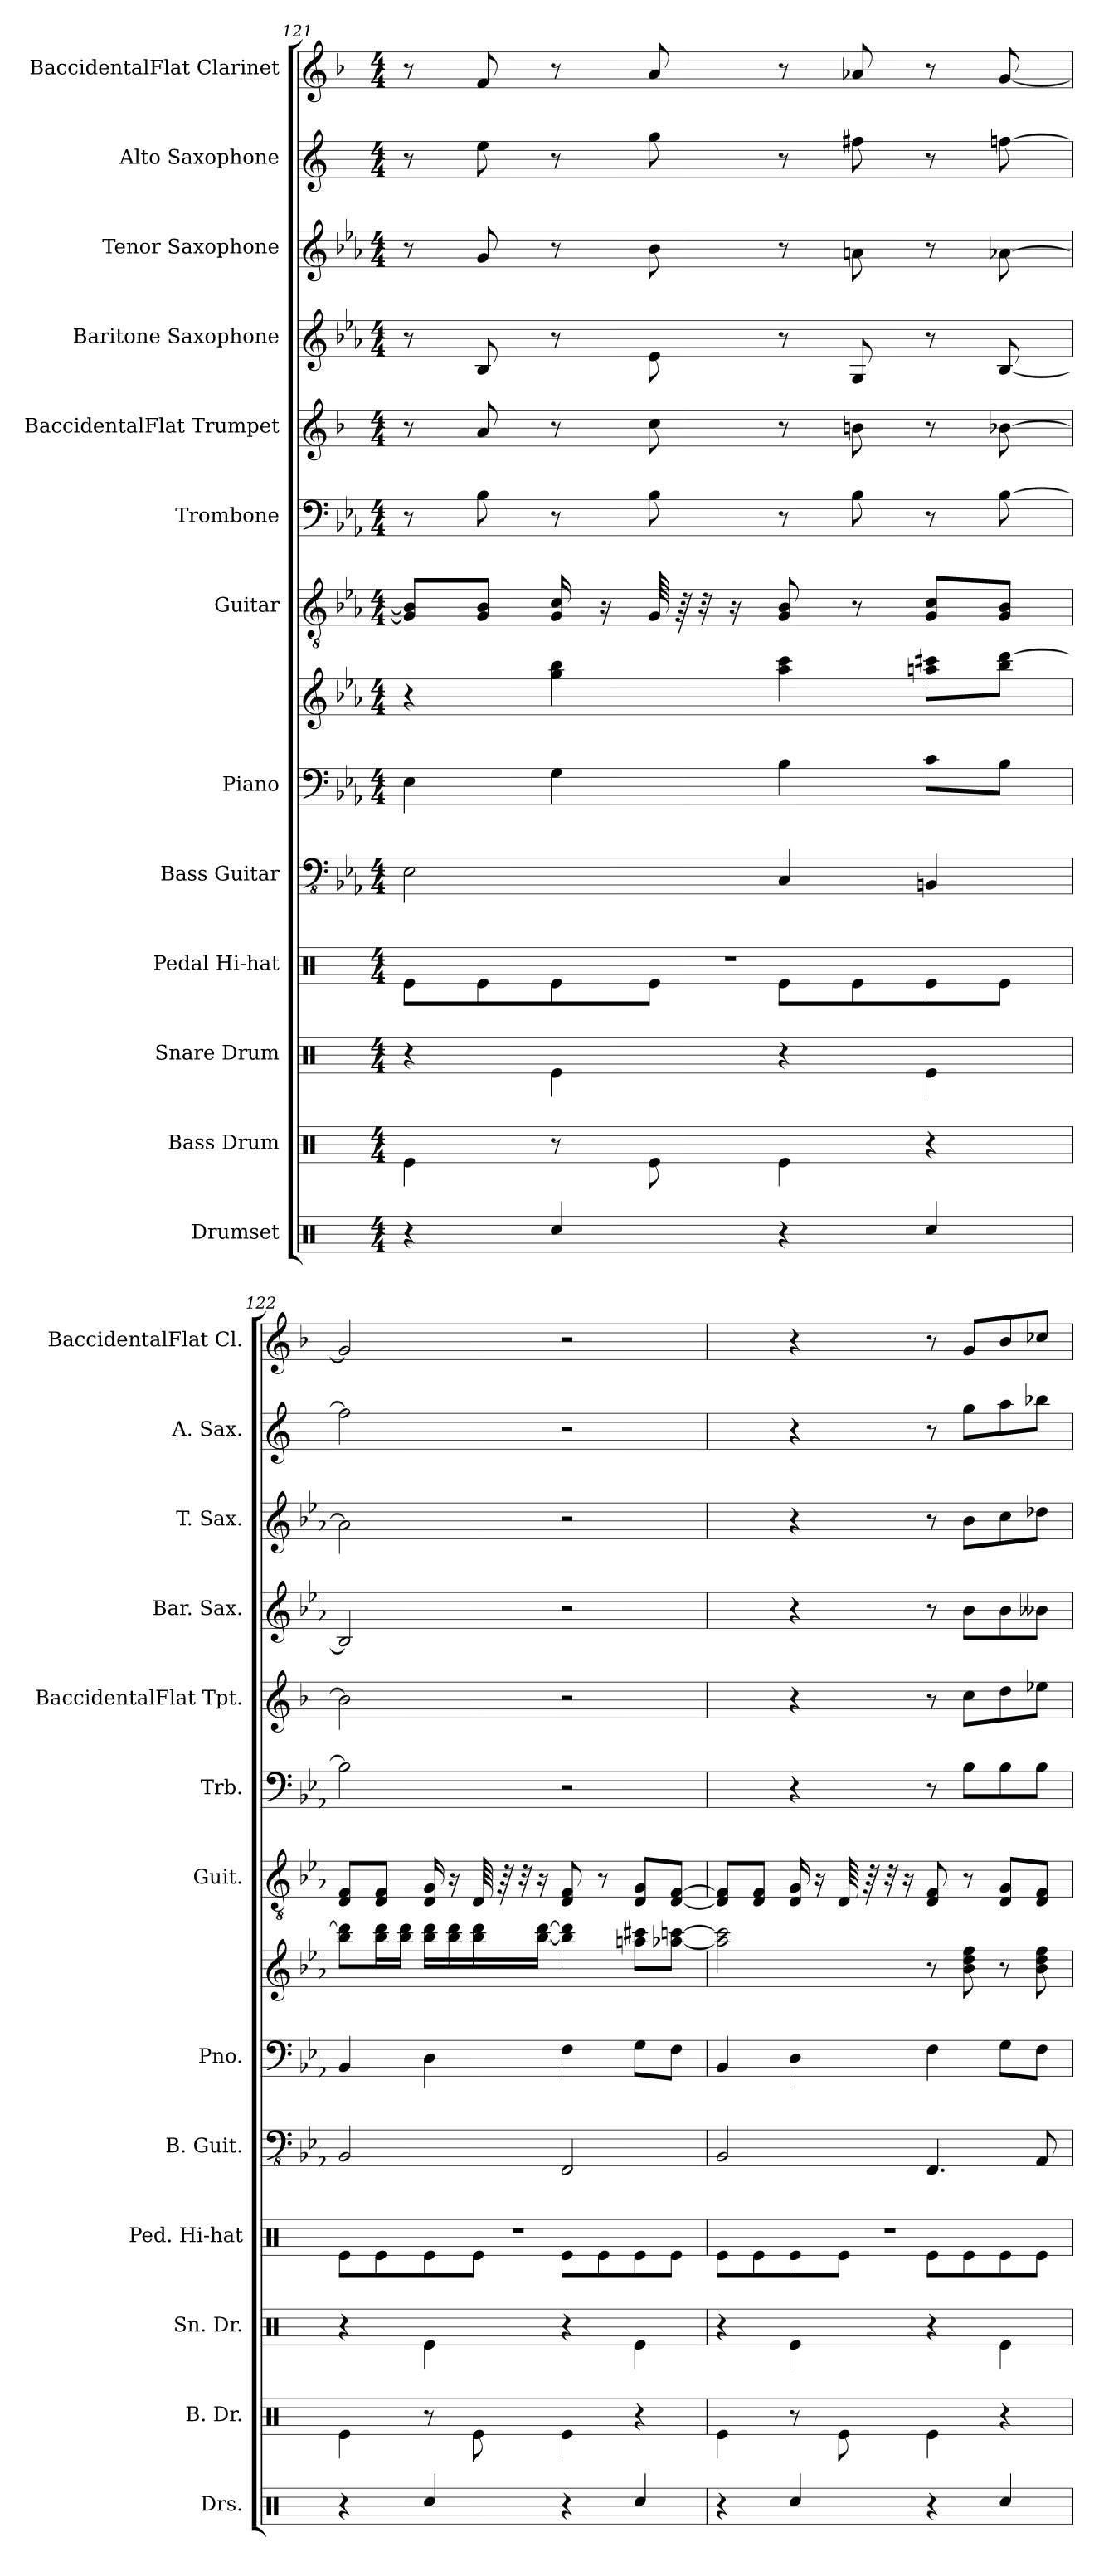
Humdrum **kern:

**kern	**kern	**kern	**kern	**kern	**kern	**kern	**kern	**kern	**kern	**kern	**kern	**kern	**kern
*part13	*part12	*part11	*part10	*part9	*part8	*part8	*part7	*part6	*part5	*part4	*part3	*part2	*part1
*staff14	*staff13	*staff12	*staff11	*staff10	*staff9	*staff8	*staff7	*staff6	*staff5	*staff4	*staff3	*staff2	*staff1
*I"Drumset	*I"Bass Drum	*I"Snare Drum	*I"Pedal Hi-hat	*I"Bass Guitar	*I"Piano	*	*I"Guitar	*I"Trombone	*I"BaccidentalFlat Trumpet	*I"Baritone Saxophone	*I"Tenor Saxophone	*I"Alto Saxophone	*I"BaccidentalFlat Clarinet
*I'Drs.	*I'B. Dr.	*I'Sn. Dr.	*I'Ped. Hi-hat	*I'B. Guit.	*I'Pno.	*	*I'Guit.	*I'Trb.	*I'BaccidentalFlat Tpt.	*I'Bar. Sax.	*I'T. Sax.	*I'A. Sax.	*I'BaccidentalFlat Cl.
!!LO:PB:g=z
*clefX	*clefX	*clefX	*clefX	*clefFv4	*clefF4	*clefG2	*clefGv2	*clefF4	*clefG2	*clefG2	*clefG2	*clefG2	*clefG2
*	*	*	*	*	*	*	*	*	*ITrd1c2	*ITrd12c21	*ITrd8c14	*ITrd5c9	*ITrd1c2
*k[]	*k[]	*k[]	*k[]	*k[b-e-a-]	*k[b-e-a-]	*k[b-e-a-]	*k[b-e-a-]	*k[b-e-a-]	*k[b-e-a-]	*k[b-e-a-]	*k[b-e-a-]	*k[b-e-a-]	*k[b-e-a-]
*M4/4	*M4/4	*M4/4	*M4/4	*M4/4	*M4/4	*M4/4	*M4/4	*M4/4	*M4/4	*M4/4	*M4/4	*M4/4	*M4/4
=121	=121	=121	=121	=121	=121	=121	=121	=121	=121	=121	=121	=121	=121
*	*	*	*^	*	*	*	*	*	*	*	*	*	*
4r	4Re\	4r	1r	8Re\L	2EE-\	4E-\	4r	8G/] 8B-/]L	8r	8r	8r	8r	8r	8r
.	.	.	.	8Re\	.	.	.	8G/ 8B-/J	8B-\	8g/	8BB-/	8G/	8g\	8e-/
4Rcc/	8r	4Re\	.	8Re\	.	4G\	4gg\ 4bb-\	16G/ 16c/	8r	8r	8r	8r	8r	8r
.	.	.	.	.	.	.	.	16r	.	.	.	.	.	.
.	8Re\	.	.	8Re\J	.	.	.	64G/	8B-\	8b-\	8E-\	8B-\	8b-\	8g/
.	.	.	.	.	.	.	.	64r	.	.	.	.	.	.
.	.	.	.	.	.	.	.	32r	.	.	.	.	.	.
.	.	.	.	.	.	.	.	16r	.	.	.	.	.	.
4r	4Re\	4r	.	8Re\L	4CC/	4B-\	4aa-\ 4ccc\	8G/ 8B-/	8r	8r	8r	8r	8r	8r
.	.	.	.	8Re\	.	.	.	8r	8B-\	8an\	8GG/	8An\	8an\	8g-X/
4Rcc/	4r	4Re\	.	8Re\	4BBBn/	8c\L	8aan\ 8ccc#X\L	8G/ 8c/L	8r	8r	8r	8r	8r	8r
.	.	.	.	8Re\J	.	8B-\J	8bb-\ [8ddd\J	8G/ 8B-/J	[8B-\	[8a-X\	[8BB-/	[8A-X\	[8a-X\	[8f/
=122	=122	=122	=122	=122	=122	=122	=122	=122	=122	=122	=122	=122	=122	=122
4r	4Re\	4r	1r	8Re\L	2BBB-/	4BB-/	8bb-\ 8ddd\]L	8D/ 8F/L	2B-\]	2a-\]	2BB-/]	2A-\]	2a-\]	2f/]
.	.	.	.	8Re\	.	.	16bb-\ 16ddd\L	8D/ 8F/J	.	.	.	.	.	.
.	.	.	.	.	.	.	16bb-\ 16ddd\JJ	.	.	.	.	.	.	.
4Rcc/	8r	4Re\	.	8Re\	.	4D\	16bb-\ 16ddd\LL	16D/ 16G/	.	.	.	.	.	.
.	.	.	.	.	.	.	16bb-\ 16ddd\	16r	.	.	.	.	.	.
.	8Re\	.	.	8Re\J	.	.	16bb-\ 16ddd\	64D/	.	.	.	.	.	.
.	.	.	.	.	.	.	.	64r	.	.	.	.	.	.
.	.	.	.	.	.	.	.	32r	.	.	.	.	.	.
.	.	.	.	.	.	.	[16bb-\ [16ddd\JJ	16r	.	.	.	.	.	.
4r	4Re\	4r	.	8Re\L	2FFF/	4F\	4bb-\] 4ddd\]	8D/ 8F/	2r	2r	2r	2r	2r	2r
.	.	.	.	8Re\	.	.	.	8r	.	.	.	.	.	.
4Rcc/	4r	4Re\	.	8Re\	.	8G\L	8aan\ 8ccc#X\L	8D/ 8G/L	.	.	.	.	.	.
.	.	.	.	8Re\J	.	8F\J	[8aa-X\ [8cccn\J	[8D/ [8F/J	.	.	.	.	.	.
!!LO:PB:g=z
=123	=123	=123	=123	=123	=123	=123	=123	=123	=123	=123	=123	=123	=123	=123
4r	4Re\	4r	1r	8Re\L	2BBB-/	4BB-/	2aa-\] 2ccc\]	8D/] 8F/]L	4ryy	4ryy	4ryy	4ryy	4ryy	4ryy
.	.	.	.	8Re\	.	.	.	8D/ 8F/J	.	.	.	.	.	.
4Rcc/	8r	4Re\	.	8Re\	.	4D\	.	16D/ 16G/	4r	4r	4r	4r	4r	4r
.	.	.	.	.	.	.	.	16r	.	.	.	.	.	.
.	8Re\	.	.	8Re\J	.	.	.	64D/	.	.	.	.	.	.
.	.	.	.	.	.	.	.	64r	.	.	.	.	.	.
.	.	.	.	.	.	.	.	32r	.	.	.	.	.	.
.	.	.	.	.	.	.	.	16r	.	.	.	.	.	.
4r	4Re\	4r	.	8Re\L	4.FFF/	4F\	8r	8D/ 8F/	8r	8r	8r	8r	8r	8r
.	.	.	.	8Re\	.	.	8b-\ 8dd\ 8ff\	8r	8B-\L	8b-\L	8B-\L	8B-\L	8b-\L	8f/L
4Rcc/	4r	4Re\	.	8Re\	.	8G\L	8r	8D/ 8G/L	8B-\	8cc\	8B-\	8c\	8cc\	8a-/
.	.	.	.	8Re\J	8AAA-/	8F\J	8b-\ 8dd\ 8ff\	8D/ 8F/J	8B-\J	8dd-X\J	8B--X\J	8d-X\J	8dd-X\J	8b--X/J
*	*	*	*v	*v	*	*	*	*	*	*	*	*	*	*
=	=	=	=	=	=	=	=	=	=	=	=	=	=
*-	*-	*-	*-	*-	*-	*-	*-	*-	*-	*-	*-	*-	*-
